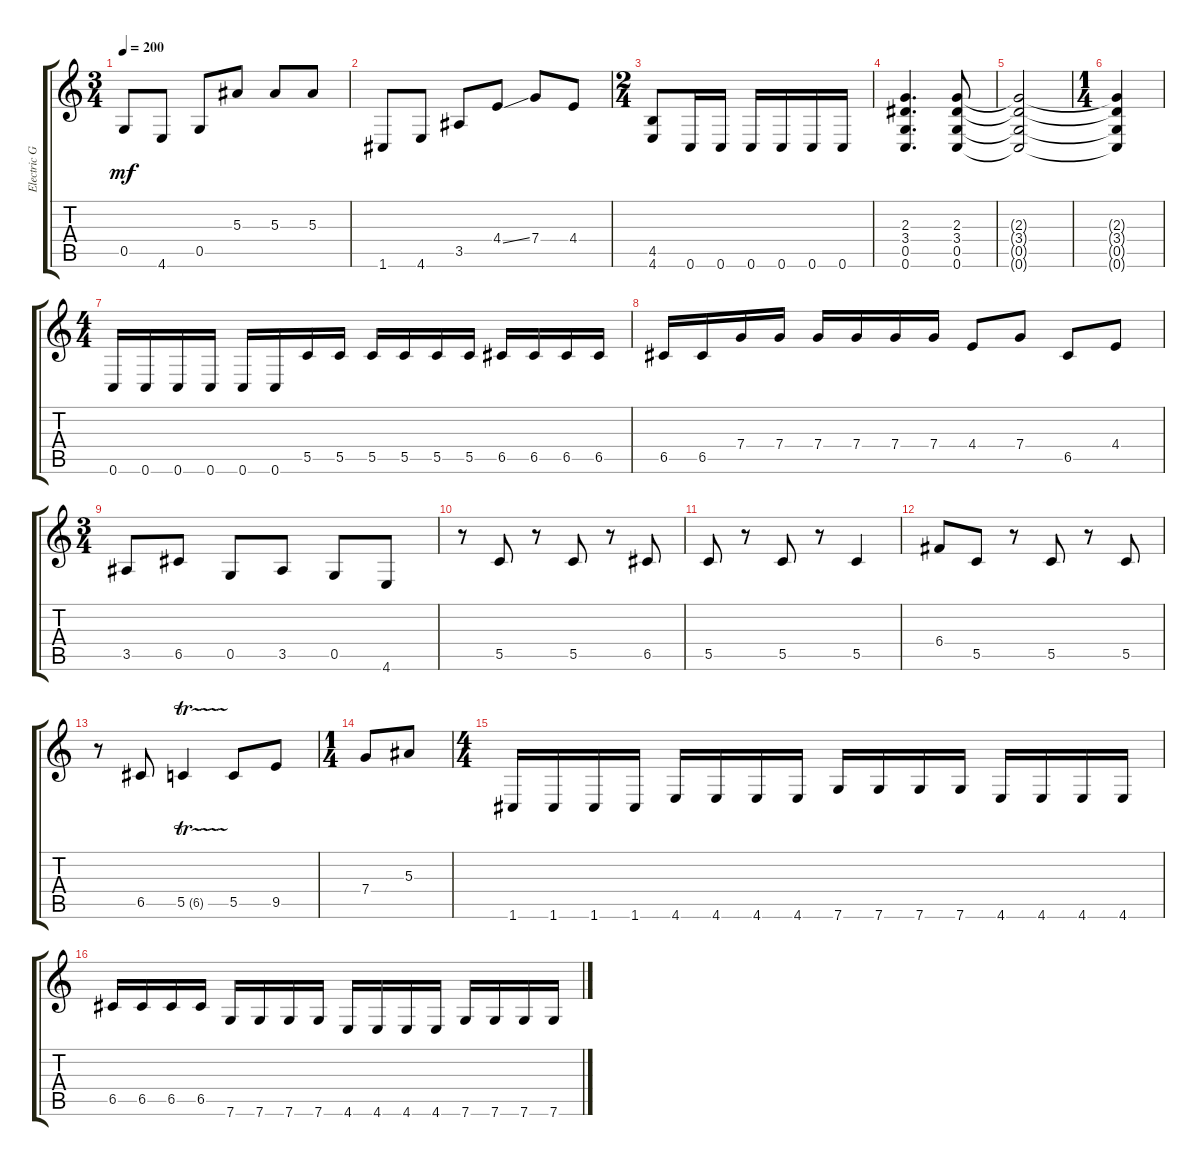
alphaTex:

\track ("Electric Guitar" "Electric G") {instrument distortionguitar}
\staff {score tabs}
\tuning (D4 A3 F3 C3 G2 C2) {hide}
\ts (3 4)
\tempo 200
\clef g2
\ks c
0.5.8{dy mf} 4.6.8 0.5.8 5.3.8 5.3.8 5.3.8 |
1.6.8 4.6.8 3.5.8 4.4{ss}.8 7.4.8 4.4.8 |
\ts (2 4)
(4.5 4.6).8 0.6.16 0.6.16 0.6.16 0.6.16 0.6.16 0.6.16 |
(2.3 3.4 0.5 0.6).4{d} (2.3 3.4 0.5 0.6).8 |
(2.3{t} 3.4{t} 0.5{t} 0.6{t}).2 |
\ts (1 4)
(2.3{t} 3.4{t} 0.5{t} 0.6{t}).4 |
\ts (4 4)
0.6.16 0.6.16 0.6.16 0.6.16 0.6.16 0.6.16 5.5.16 5.5.16 5.5.16 5.5.16 5.5.16 5.5.16 6.5.16 6.5.16 6.5.16 6.5.16 |
6.5.16 6.5.16 7.4.16 7.4.16 7.4.16 7.4.16 7.4.16 7.4.16 4.4.8 7.4.8 6.5.8 4.4.8 |
\ts (3 4)
3.5.8 6.5.8 0.5.8 3.5.8 0.5.8 4.6.8 |
r.8 5.5.8 r.8 5.5.8 r.8 6.5.8 |
5.5.8 r.8 5.5.8 r.8 5.5.4 |
6.4.8 5.5.8 r.8 5.5.8 r.8 5.5.8 |
r.8 6.5.8 5.5{tr (6 64)}.4 5.5.8 9.5.8 |
\ts (1 4)
7.4.8 5.3.8 |
\ts (4 4)
1.6.16 1.6.16 1.6.16 1.6.16 4.6.16 4.6.16 4.6.16 4.6.16 7.6.16 7.6.16 7.6.16 7.6.16 4.6.16 4.6.16 4.6.16 4.6.16 |
6.5.16 6.5.16 6.5.16 6.5.16 7.6.16 7.6.16 7.6.16 7.6.16 4.6.16 4.6.16 4.6.16 4.6.16 7.6.16 7.6.16 7.6.16 7.6.16
